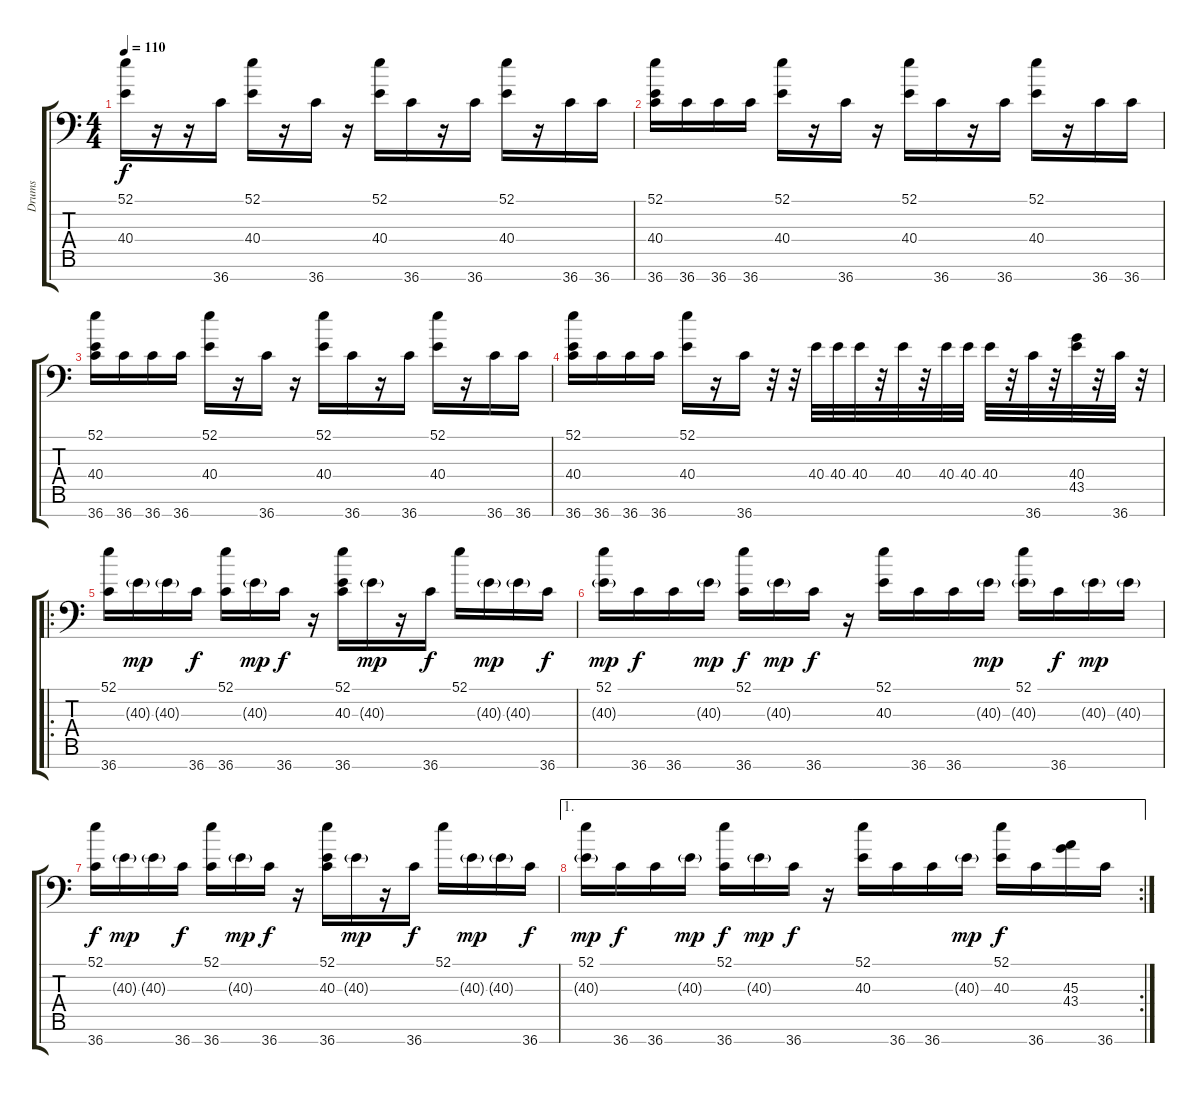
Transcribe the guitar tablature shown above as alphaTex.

\track ("Drums" "Drums") {instrument acousticgrandpiano}
\staff {score tabs}
\tuning (C-1 C-1 C-1 C-1 C-1 C-1 C-1) {hide}
\ts (4 4)
\tempo 110
\clef f4
\ks c
(52.1 40.4).16{dy f} r.16 r.16 36.7.16 (52.1 40.4).16 r.16 36.7.16 r.16 (52.1 40.4).16 36.7.16 r.16 36.7.16 (52.1 40.4).16 r.16 36.7.16 36.7.16 |
(52.1 40.4 36.7).16 36.7.16 36.7.16 36.7.16 (52.1 40.4).16 r.16 36.7.16 r.16 (52.1 40.4).16 36.7.16 r.16 36.7.16 (52.1 40.4).16 r.16 36.7.16 36.7.16 |
(52.1 40.4 36.7).16 36.7.16 36.7.16 36.7.16 (52.1 40.4).16 r.16 36.7.16 r.16 (52.1 40.4).16 36.7.16 r.16 36.7.16 (52.1 40.4).16 r.16 36.7.16 36.7.16 |
(52.1 40.4 36.7).16 36.7.16 36.7.16 36.7.16 (52.1 40.4).16 r.16 36.7.16 r.32 r.32 40.4.32 40.4.32 40.4.32 r.32 40.4.32 r.32 40.4.32 40.4.32 40.4.32 r.32 36.7.32 r.32 (40.4 43.5).32 r.32 36.7.32 r.32 |
\ro
(52.1 36.7).16 40.3{g}.16{dy mp} 40.3{g}.16 36.7.16{dy f} (52.1 36.7).16 40.3{g}.16{dy mp} 36.7.16{dy f} r.16 (52.1 40.3 36.7).16 40.3{g}.16{dy mp} r.16 36.7.16{dy f} 52.1.16 40.3{g}.16{dy mp} 40.3{g}.16 36.7.16{dy f} |
(52.1 40.3{g}).16{dy mp} 36.7.16{dy f} 36.7.16 40.3{g}.16{dy mp} (52.1 36.7).16{dy f} 40.3{g}.16{dy mp} 36.7.16{dy f} r.16 (52.1 40.3).16 36.7.16 36.7.16 40.3{g}.16{dy mp} (52.1 40.3{g}).16 36.7.16{dy f} 40.3{g}.16{dy mp} 40.3{g}.16 |
(52.1 36.7).16{dy f} 40.3{g}.16{dy mp} 40.3{g}.16 36.7.16{dy f} (52.1 36.7).16 40.3{g}.16{dy mp} 36.7.16{dy f} r.16 (52.1 40.3 36.7).16 40.3{g}.16{dy mp} r.16 36.7.16{dy f} 52.1.16 40.3{g}.16{dy mp} 40.3{g}.16 36.7.16{dy f} |
\ae 1
\rc 2
(52.1 40.3{g}).16{dy mp} 36.7.16{dy f} 36.7.16 40.3{g}.16{dy mp} (52.1 36.7).16{dy f} 40.3{g}.16{dy mp} 36.7.16{dy f} r.16 (52.1 40.3).16 36.7.16 36.7.16 40.3{g}.16{dy mp} (52.1 40.3).16{dy f} 36.7.16 (45.3 43.4).16 36.7.16
